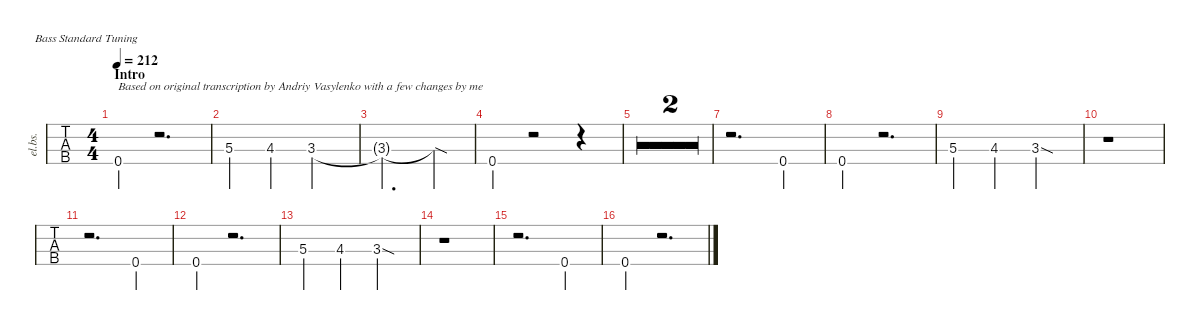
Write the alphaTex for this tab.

\defaultSystemsLayout 4
\hideDynamics
\bracketExtendMode nobrackets
\track ("Bass" "el.bs.") {defaultSystemsLayout 4 multiBarRest instrument electricbassfinger}
\staff {tabs}
\tuning (G2 D2 A1 E1)
\ts (4 4)
\section ("" "Intro")
\tempo 212
\clef f4
\ks c
0.4.4{txt "Based on original transcription by Andriy Vasylenko with a few changes by me" dy f instrument electricbassfinger} r.2{d} |
5.3{st}.4 4.3{st acc #}.4 3.3.2 |
3.3{t}.2{d} 3.3{sod t}.4 |
0.4.4 r.2 r.4 |
r.1 |
r.1 |
r.2{d} 0.4{st}.4 |
0.4.4 r.2{d} |
5.3{st}.4 4.3{st acc #}.4 3.3{sod}.2 |
r.1 |
r.2{d} 0.4{st}.4 |
0.4.4 r.2{d} |
5.3{st}.4 4.3{st acc #}.4 3.3{sod}.2 |
r.1 |
r.2{d} 0.4{st}.4 |
0.4.4 r.2{d}
